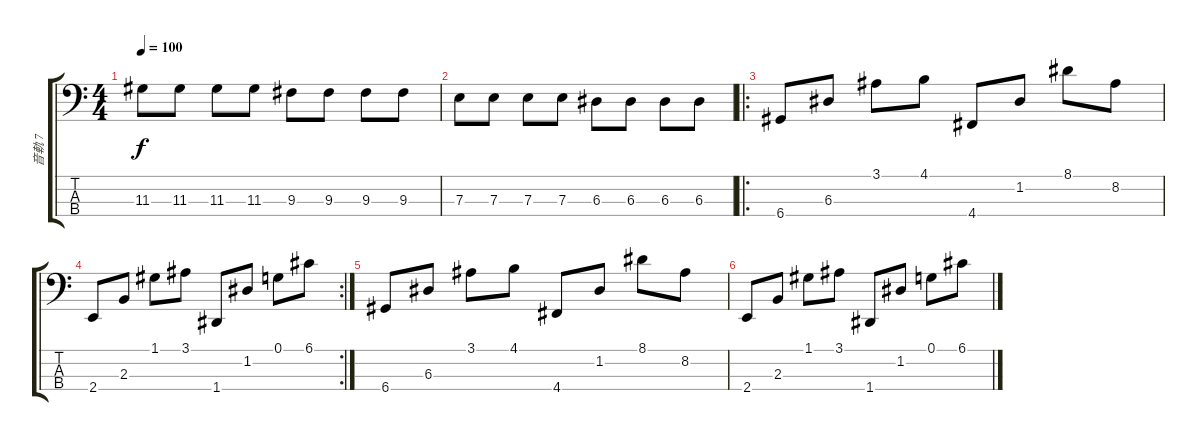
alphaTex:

\track ("音軌 7" "音軌 7") {instrument electricbasspick}
\staff {score tabs}
\tuning (G2 D2 A1 D1) {hide}
\ts (4 4)
\tempo 100
\clef f4
\ks c
11.3.8{dy f} 11.3.8 11.3.8 11.3.8 9.3.8 9.3.8 9.3.8 9.3.8 |
7.3.8 7.3.8 7.3.8 7.3.8 6.3.8 6.3.8 6.3.8 6.3.8 |
\ro
6.4.8 6.3.8 3.1.8 4.1.8 4.4.8 1.2.8 8.1.8 8.2.8 |
\rc 2
2.4.8 2.3.8 1.1.8 3.1.8 1.4.8 1.2.8 0.1.8 6.1.8 |
6.4.8 6.3.8 3.1.8 4.1.8 4.4.8 1.2.8 8.1.8 8.2.8 |
2.4.8 2.3.8 1.1.8 3.1.8 1.4.8 1.2.8 0.1.8 6.1.8
